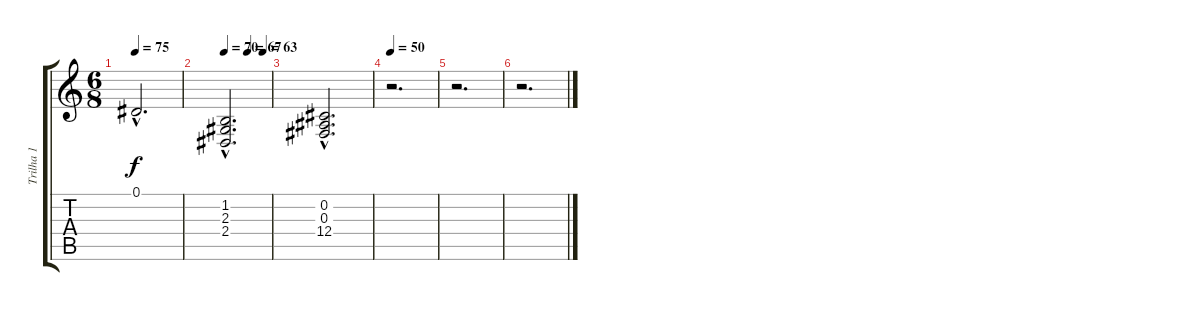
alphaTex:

\track ("Trilha 1" "Trilha 1") {instrument acousticgrandpiano}
\staff {score tabs}
\tuning (Eb4 Bb3 Gb3 Db3 Ab2 Eb2) {hide}
\ts (6 8)
\tempo 75
\clef g2
\ks c
0.1{hac}.2{d dy f} |
\tempo 70
\tempo (67 0.5)
\tempo (63 0.8333333333333334)
(1.2{hac} 2.3{hac} 2.4{hac}).2{d} |
(0.2{hac} 0.3{hac} 12.4{hac}).2{d} |
\tempo 50
r.2{d} |
r.2{d} |
r.2{d}
